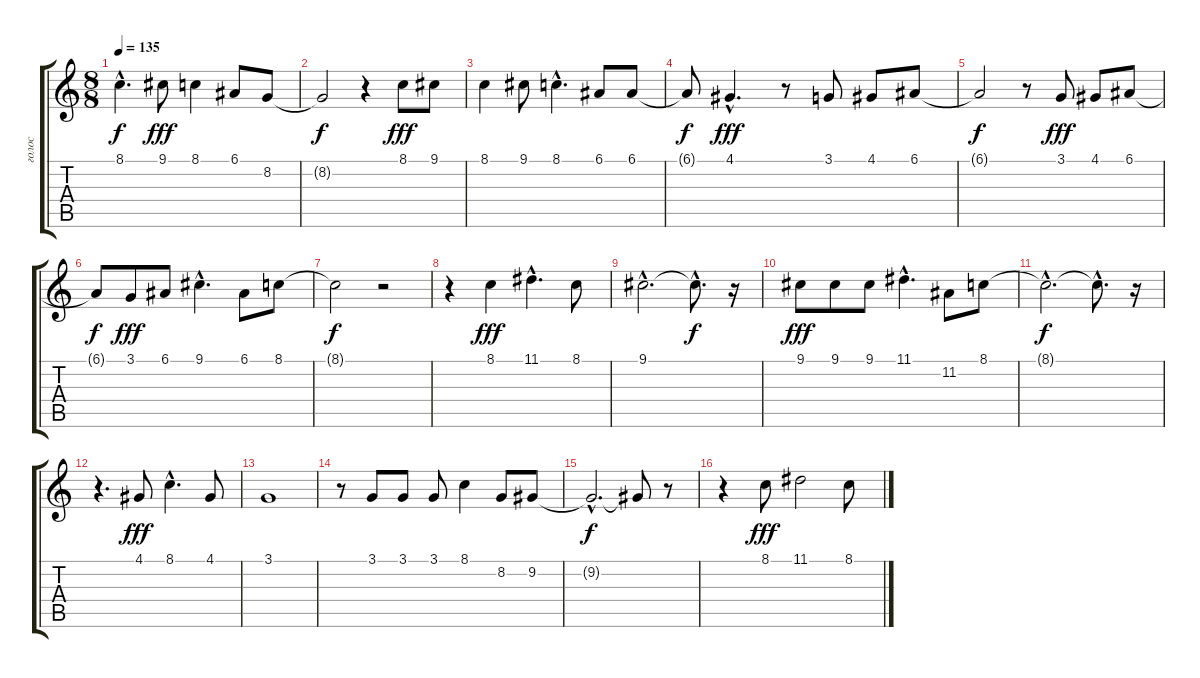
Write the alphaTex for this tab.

\track ("голос" "голос") {instrument electricpiano2}
\staff {score tabs}
\tuning (E4 B3 G3 D3 A2 E2) {hide}
\ts (8 8)
\tempo 135
\clef g2
\ks c
8.1{hac t}.4{d dy f} 9.1.8{dy fff} 8.1.4 6.1.8 8.2.8 |
8.2{t}.2{dy f} r.4 8.1.8{dy fff} 9.1.8 |
8.1.4 9.1.8 8.1{hac}.4{d} 6.1.8 6.1.8 |
6.1{t}.8{dy f} 4.1{hac}.4{d dy fff} r.8 3.1.8 4.1.8 6.1.8 |
6.1{t}.2{dy f} r.8 3.1.8{dy fff} 4.1.8 6.1.8 |
6.1{t}.8{dy f} 3.1.8{dy fff} 6.1.8 9.1{hac}.4{d} 6.1.8 8.1.8 |
8.1{t}.2{dy f} r.2 |
r.4 8.1.4{dy fff} 11.1{hac}.4{d} 8.1.8 |
9.1{hac}.2{d} 9.1{hac t}.8{d dy f} r.16 |
9.1.8{dy fff} 9.1.8 9.1.8 11.1{hac}.4{d} 11.2.8 8.1.8 |
8.1{hac t}.2{d dy f} 8.1{hac t}.8{d} r.16 |
r.4{d} 4.1.8{dy fff} 8.1{hac}.4{d} 4.1.8 |
3.1.1 |
r.8 3.1.8 3.1.8 3.1.8 8.1.4 8.2.8 9.2.8 |
9.2{hac t}.2{d dy f} 9.2{t}.8 r.8 |
r.4 8.1.8{dy fff} 11.1.2 8.1.8
